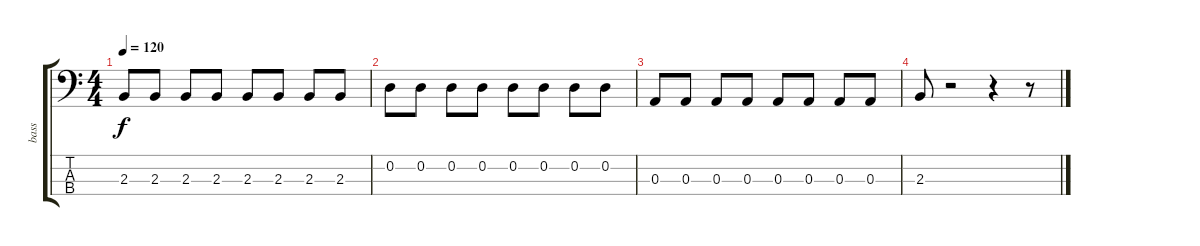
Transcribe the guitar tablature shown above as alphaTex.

\track ("bass" "bass") {instrument electricbassfinger}
\staff {score tabs}
\tuning (G2 D2 A1 E1) {hide}
\ts (4 4)
\tempo 120
\clef f4
\ks c
2.3.8{dy f} 2.3.8 2.3.8 2.3.8 2.3.8 2.3.8 2.3.8 2.3.8 |
0.2.8 0.2.8 0.2.8 0.2.8 0.2.8 0.2.8 0.2.8 0.2.8 |
0.3.8 0.3.8 0.3.8 0.3.8 0.3.8 0.3.8 0.3.8 0.3.8 |
2.3.8 r.2 r.4 r.8
